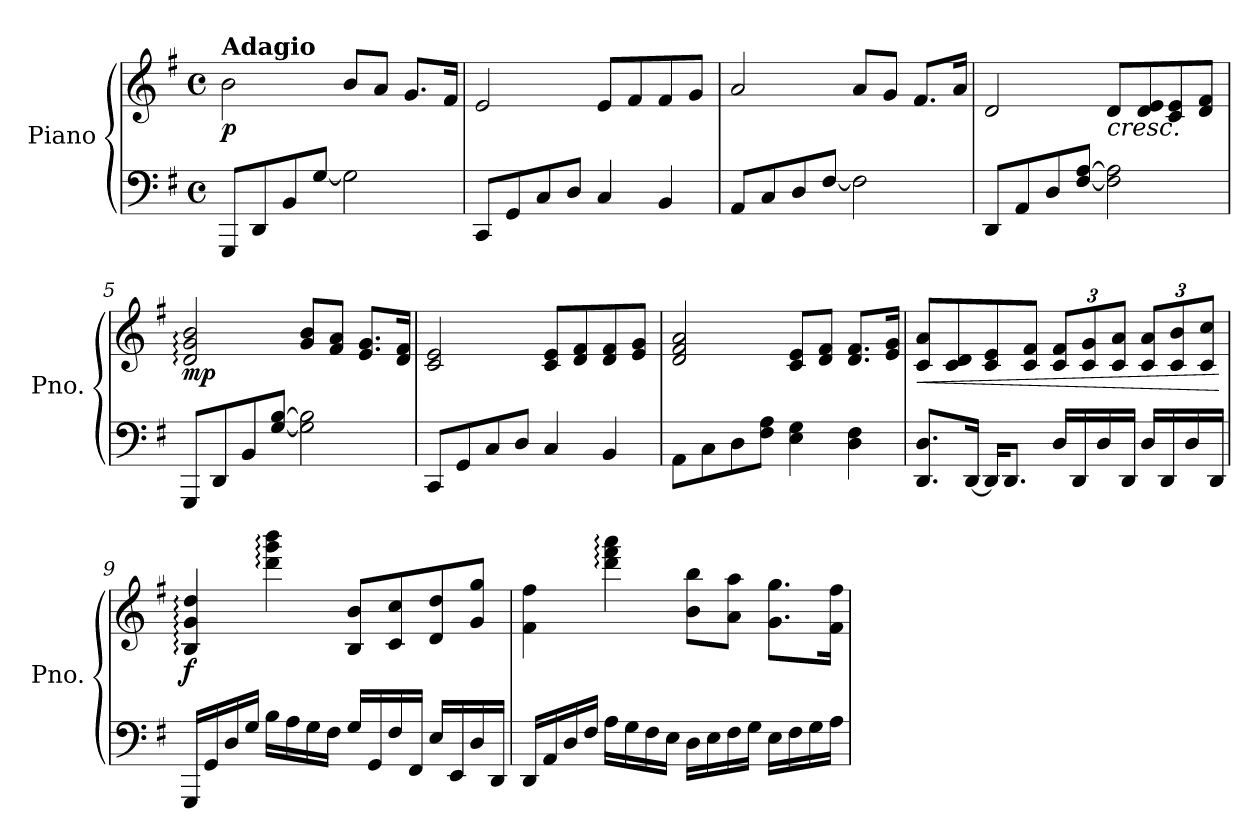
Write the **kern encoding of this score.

**kern	**kern	**dynam
*part1	*part1	*part1
*staff2	*staff1	*staff1/2
*I"Piano	*	*
*I'Pno.	*	*
*clefF4	*clefG2	*
*k[f#]	*k[f#]	*
*M4/4	*M4/4	*
*met(c)	*met(c)	*
=1	=1	=1
!	!LO:TX:a:B:t=Adagio	!
!	!	!LO:DY:b
8GGG/L	2b\	p
8DD/	.	.
8BB/	.	.
[8G/J	.	.
2G\]	8b/L	.
.	8a/J	.
.	8.g/L	.
.	16f#/Jk	.
=2	=2	=2
8CC/L	2e/	.
8GG/	.	.
8C/	.	.
8D/J	.	.
4C/	8e/L	.
.	8f#/	.
4BB/	8f#/	.
.	8g/J	.
=3	=3	=3
8AA/L	2a/	.
8C/	.	.
8D/	.	.
[8F#/J	.	.
2F#\]	8a/L	.
.	8g/J	.
.	8.f#/L	.
.	16a/Jk	.
=4	=4	=4
8DD/L	2d/	.
8AA/	.	.
8D/	.	.
[8F#/ [8A/J	.	.
!	!LO:TX:b:i:t=cresc.	!
2F#\] 2A\]	8d/L	.
.	8d/ 8e/	.
.	8c/ 8e/	.
.	8d/ 8f#/J	.
!!LO:LB:g=z
=5	=5	=5
!	!	!LO:DY:b
8GGG/L	2d/: 2g/: 2b/:	mp
8DD/	.	.
8BB/	.	.
[8G/ [8B/J	.	.
2G\] 2B\]	8g/ 8b/L	.
.	8f#/ 8a/J	.
.	8.e/ 8.g/L	.
.	16d/ 16f#/Jk	.
=6	=6	=6
8CC/L	2c/ 2e/	.
8GG/	.	.
8C/	.	.
8D/J	.	.
4C/	8c/ 8e/L	.
.	8d/ 8f#/	.
4BB/	8d/ 8f#/	.
.	8e/ 8g/J	.
=7	=7	=7
8AA\L	2d/ 2f#/ 2a/	.
8C\	.	.
8D\	.	.
8F#\ 8A\J	.	.
4E\ 4G\	8c/ 8e/L	.
.	8d/ 8f#/J	.
4D\ 4F#\	8.d/ 8.f#/L	.
.	16e/ 16g/Jk	.
=8	=8	=8
!	!	!LO:HP:b
8.DD/ 8.D/L	8c/ 8a/L	<
.	8c/ 8d/	.
[16DD/Jk	.	.
16DD/KL]	8c/ 8e/	.
8.DD/J	.	.
.	8c/ 8f#/J	.
*	*Xbrackettup	*
16D/LL	12c/ 12f#/L	.
16DD/	.	.
.	12c/ 12g/	.
16D/	.	.
.	12c/ 12a/J	.
16DD/JJ	.	.
16D/LL	12c/ 12a/L	.
16DD/	.	.
.	12c/ 12b/	.
16D/	.	.
.	12c/ 12cc/J	.
16DD/JJ	.	.
.	.	[
!!LO:LB:g=z
=9	=9	=9
!	!	!LO:DY:b
16GGG/LL	4B/: 4g/: 4dd/:	f
16GG/	.	.
16D/	.	.
16G/JJ	.	.
16B\LL	4ddd\: 4ggg\: 4bbb\:	.
16A\	.	.
16G\	.	.
16F#\JJ	.	.
16G/LL	8B/ 8b/L	.
16GG/	.	.
16F#/	8c/ 8cc/	.
16FF#/JJ	.	.
16E/LL	8d/ 8dd/	.
16EE/	.	.
16D/	8g/ 8gg/J	.
16DD/JJ	.	.
=10	=10	=10
16DD/LL	4f#\ 4ff#\	.
16AA/	.	.
16D/	.	.
16F#/JJ	.	.
16A\LL	4ddd\: 4fff#\: 4aaa\:	.
16G\	.	.
16F#\	.	.
16E\JJ	.	.
16D\LL	8b\ 8bb\L	.
16E\	.	.
16F#\	8a\ 8aa\J	.
16G\JJ	.	.
16E\LL	8.g\ 8.gg\L	.
16F#\	.	.
16G\	.	.
16A\JJ	16f#\ 16ff#\Jk	.
=	=	=
*-	*-	*-
